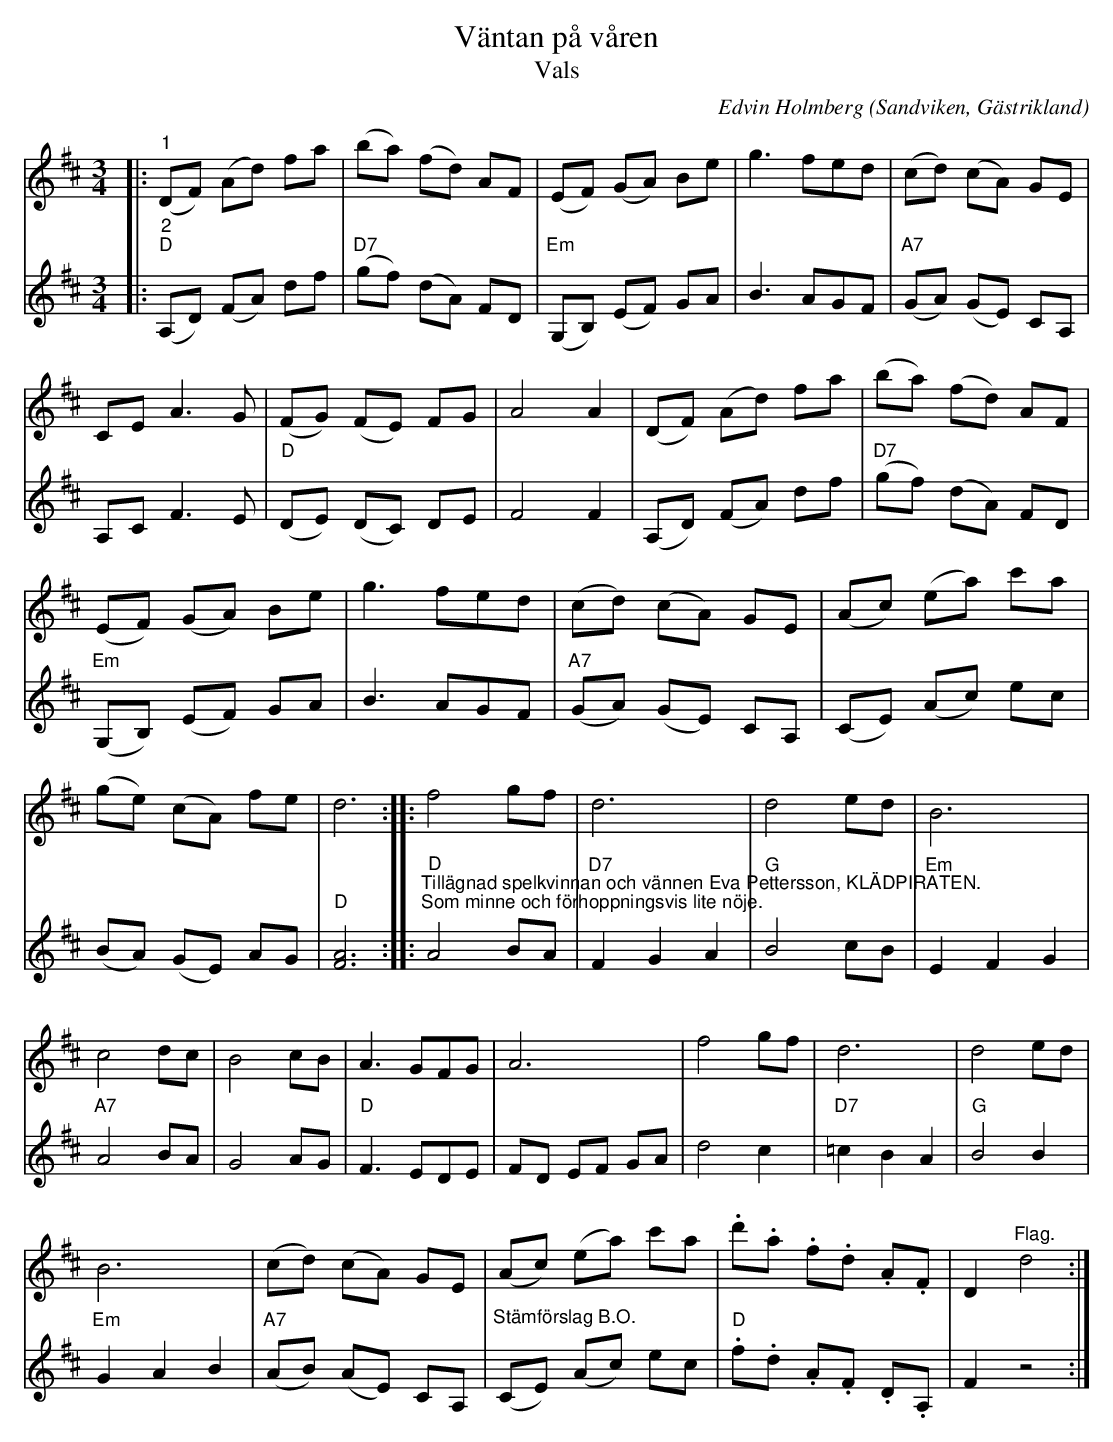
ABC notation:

X:1
T:Väntan på våren
T:Vals
O:Sandviken, Gästrikland
C:Edvin Holmberg
L:1/8
M:3/4
K:D
V:1
|:"^1" (DF) (Ad) fa | (ba) (fd) AF | (EF) (GA) Be | g3 fed | (cd) (cA) GE |
CE A3 G | (FG) (FE) FG | A4 A2 | (DF) (Ad) fa | (ba) (fd) AF |
(EF) (GA) Be | g3 fed | (cd) (cA) GE | (Ac) (ea) c'a |
(ge) (cA) fe | d6 :: f4 gf | d6 | d4 ed | B6 |
c4 dc | B4 cB | A3 GFG | A6 | f4 gf | d6 | d4 ed |
B6 | (cd) (cA) GE | (Ac) (ea) c'a | .d'.a .f.d .A.F | D2"^Flag." d4 :|
V:2
|:"^2""D" (A,D) (FA) df | "D7" (gf) (dA) FD |"Em" (G,B,) (EF) GA | B3 AGF |"A7" (GA) (GE) CA, |
A,C F3 E |"D" (DE) (DC) DE | F4 F2 | (A,D) (FA) df | "D7" (gf) (dA) FD |"Em" (G,B,) (EF) GA |
B3 AGF | "A7" (GA) (GE) CA, | (CE) (Ac) ec | (BA) (GE) AG | "D" [FA]6 :: "D" "^Tillägnad spelkvinnan och vännen Eva Pettersson, KLÄDPIRATEN.""^Som minne och förhoppningsvis lite nöje." A4 BA | "D7" F2 G2 A2 | "G" B4 cB |
"Em" E2 F2 G2 | "A7" A4 BA | G4 AG | "D" F3 EDE | FD EF GA | d4 c2 | "D7" =c2 B2 A2 |"G" B4 B2 |"Em" G2 A2 B2 |"A7" (AB) (AE) CA, | "^Stämförslag B.O." (CE) (Ac) ec | "D" .f.d .A.F .D.A, | F2 z4 :|
